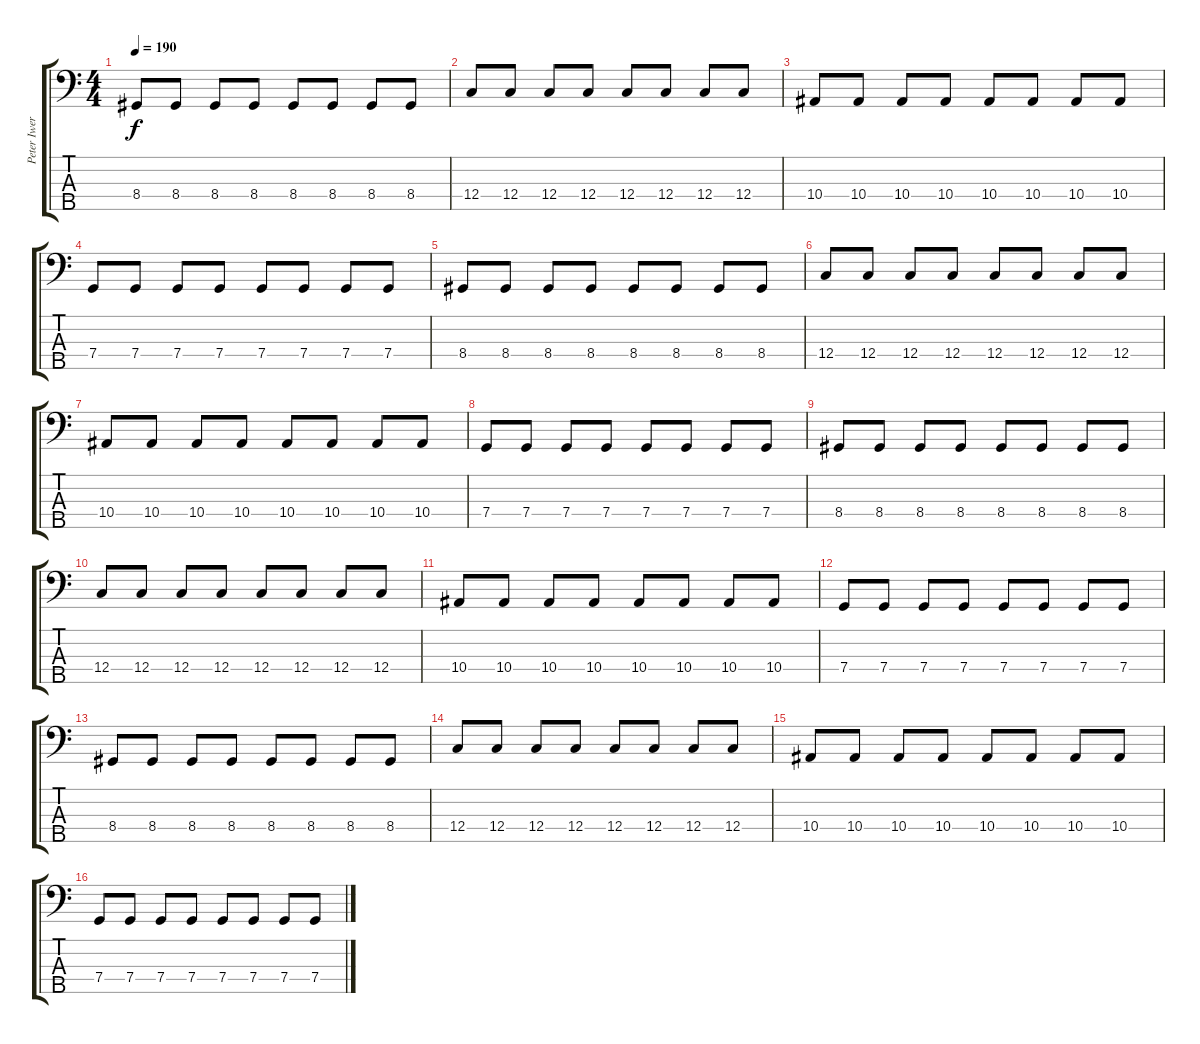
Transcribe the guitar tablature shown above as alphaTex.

\track ("Peter Iwers" "Peter Iwer") {instrument electricbasspick}
\staff {score tabs}
\tuning (E2 Bb1 F1 C1 G0) {hide}
\ts (4 4)
\tempo 190
\clef f4
\ks c
8.4.8{dy f} 8.4.8 8.4.8 8.4.8 8.4.8 8.4.8 8.4.8 8.4.8 |
12.4.8 12.4.8 12.4.8 12.4.8 12.4.8 12.4.8 12.4.8 12.4.8 |
10.4.8 10.4.8 10.4.8 10.4.8 10.4.8 10.4.8 10.4.8 10.4.8 |
7.4.8 7.4.8 7.4.8 7.4.8 7.4.8 7.4.8 7.4.8 7.4.8 |
8.4.8 8.4.8 8.4.8 8.4.8 8.4.8 8.4.8 8.4.8 8.4.8 |
12.4.8 12.4.8 12.4.8 12.4.8 12.4.8 12.4.8 12.4.8 12.4.8 |
10.4.8 10.4.8 10.4.8 10.4.8 10.4.8 10.4.8 10.4.8 10.4.8 |
7.4.8 7.4.8 7.4.8 7.4.8 7.4.8 7.4.8 7.4.8 7.4.8 |
8.4.8 8.4.8 8.4.8 8.4.8 8.4.8 8.4.8 8.4.8 8.4.8 |
12.4.8 12.4.8 12.4.8 12.4.8 12.4.8 12.4.8 12.4.8 12.4.8 |
10.4.8 10.4.8 10.4.8 10.4.8 10.4.8 10.4.8 10.4.8 10.4.8 |
7.4.8 7.4.8 7.4.8 7.4.8 7.4.8 7.4.8 7.4.8 7.4.8 |
8.4.8 8.4.8 8.4.8 8.4.8 8.4.8 8.4.8 8.4.8 8.4.8 |
12.4.8 12.4.8 12.4.8 12.4.8 12.4.8 12.4.8 12.4.8 12.4.8 |
10.4.8 10.4.8 10.4.8 10.4.8 10.4.8 10.4.8 10.4.8 10.4.8 |
7.4.8 7.4.8 7.4.8 7.4.8 7.4.8 7.4.8 7.4.8 7.4.8
